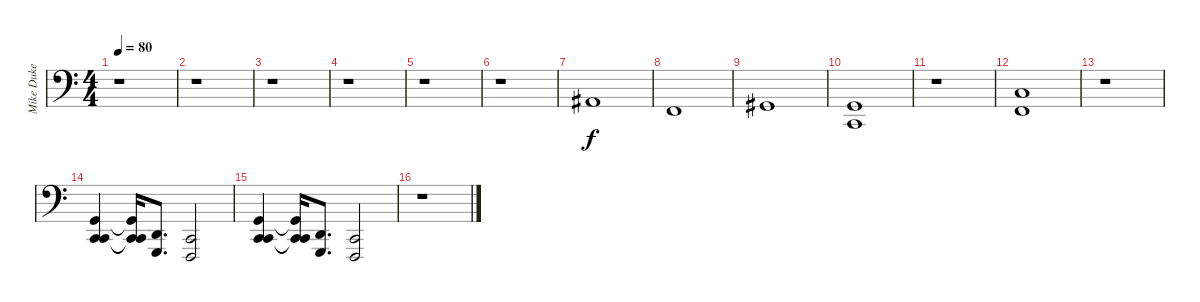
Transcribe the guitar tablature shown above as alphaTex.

\track ("Mike Duke Piano LH" "Mike Duke ") {instrument acousticgrandpiano}
\staff {score}
\tuning (G2 D2 A1 E1) {hide}
\ts (4 4)
\tempo 80
\clef f4
\ks c
r.1{dy f} |
r.1 |
r.1 |
r.1 |
r.1 |
r.1 |
3.1.1 |
3.2.1 |
6.2.1 |
(5.2 3.3).1 |
r.1 |
(10.2 8.3).1 |
r.1 |
(5.2 3.3 8.4).4 (5.2{t} 3.3{t} 8.4{t}).16 (5.3 3.4).8{d} (3.3 1.4).2 |
(5.2 3.3 8.4).4 (5.2{t} 3.3{t} 8.4{t}).16 (5.3 3.4).8{d} (3.3 1.4).2 |
r.1
